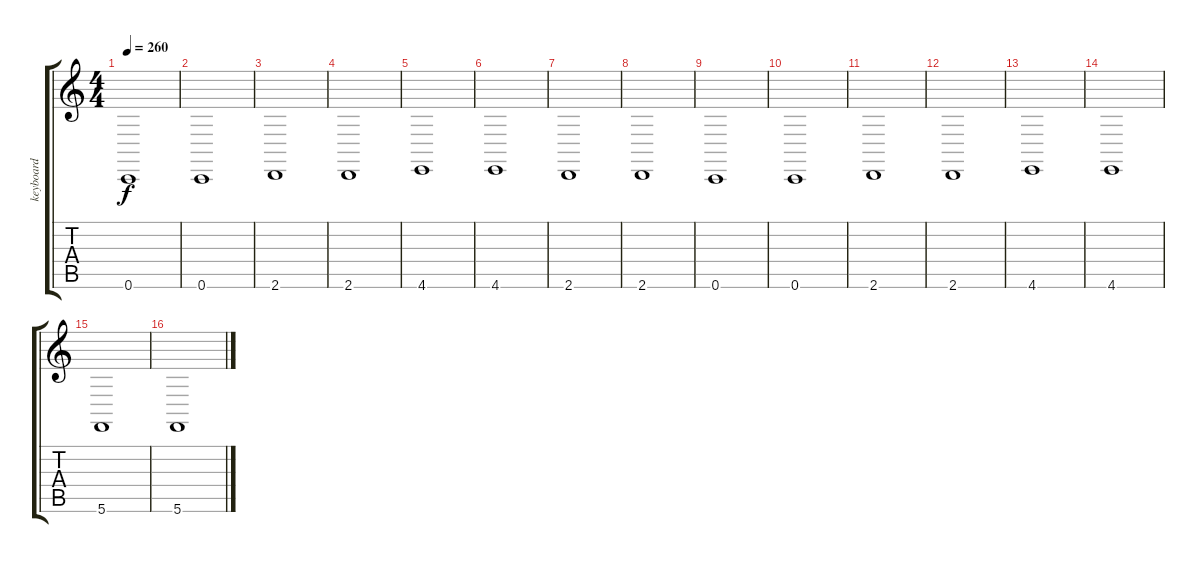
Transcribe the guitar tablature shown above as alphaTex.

\track ("keyboard" "keyboard") {instrument harmonica}
\staff {score tabs}
\tuning (E4 B3 G3 D3 A2 C2) {hide}
\ts (4 4)
\tempo 260
\clef g2
\ks c
0.6.1{dy f} |
0.6.1 |
2.6.1 |
2.6.1 |
4.6.1 |
4.6.1 |
2.6.1 |
2.6.1 |
0.6.1 |
0.6.1 |
2.6.1 |
2.6.1 |
4.6.1 |
4.6.1 |
5.6.1 |
5.6.1
